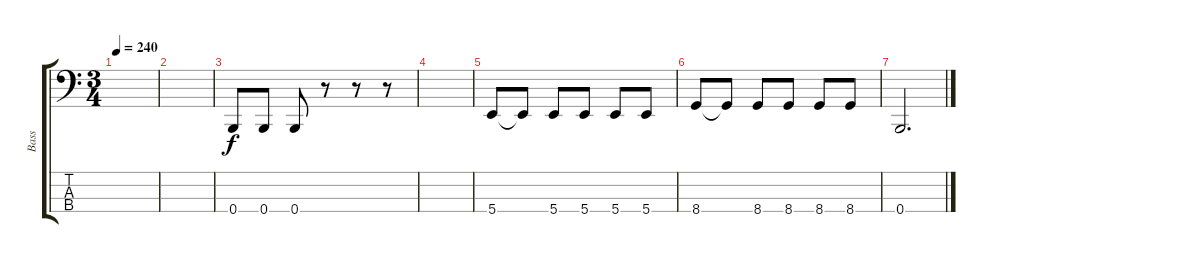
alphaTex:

\track ("Bass" "Bass") {instrument electricbasspick}
\staff {score tabs}
\tuning (E2 B1 Gb1 B0) {hide}
\ts (3 4)
\tempo 240
\clef f4
\ks c
|
|
0.4.8 0.4.8 0.4.8 r.8 r.8 r.8 |
|
5.4.8 5.4{t}.8 5.4.8 5.4.8 5.4.8 5.4.8 |
8.4.8 8.4{t}.8 8.4.8 8.4.8 8.4.8 8.4.8 |
0.4.2{d}
